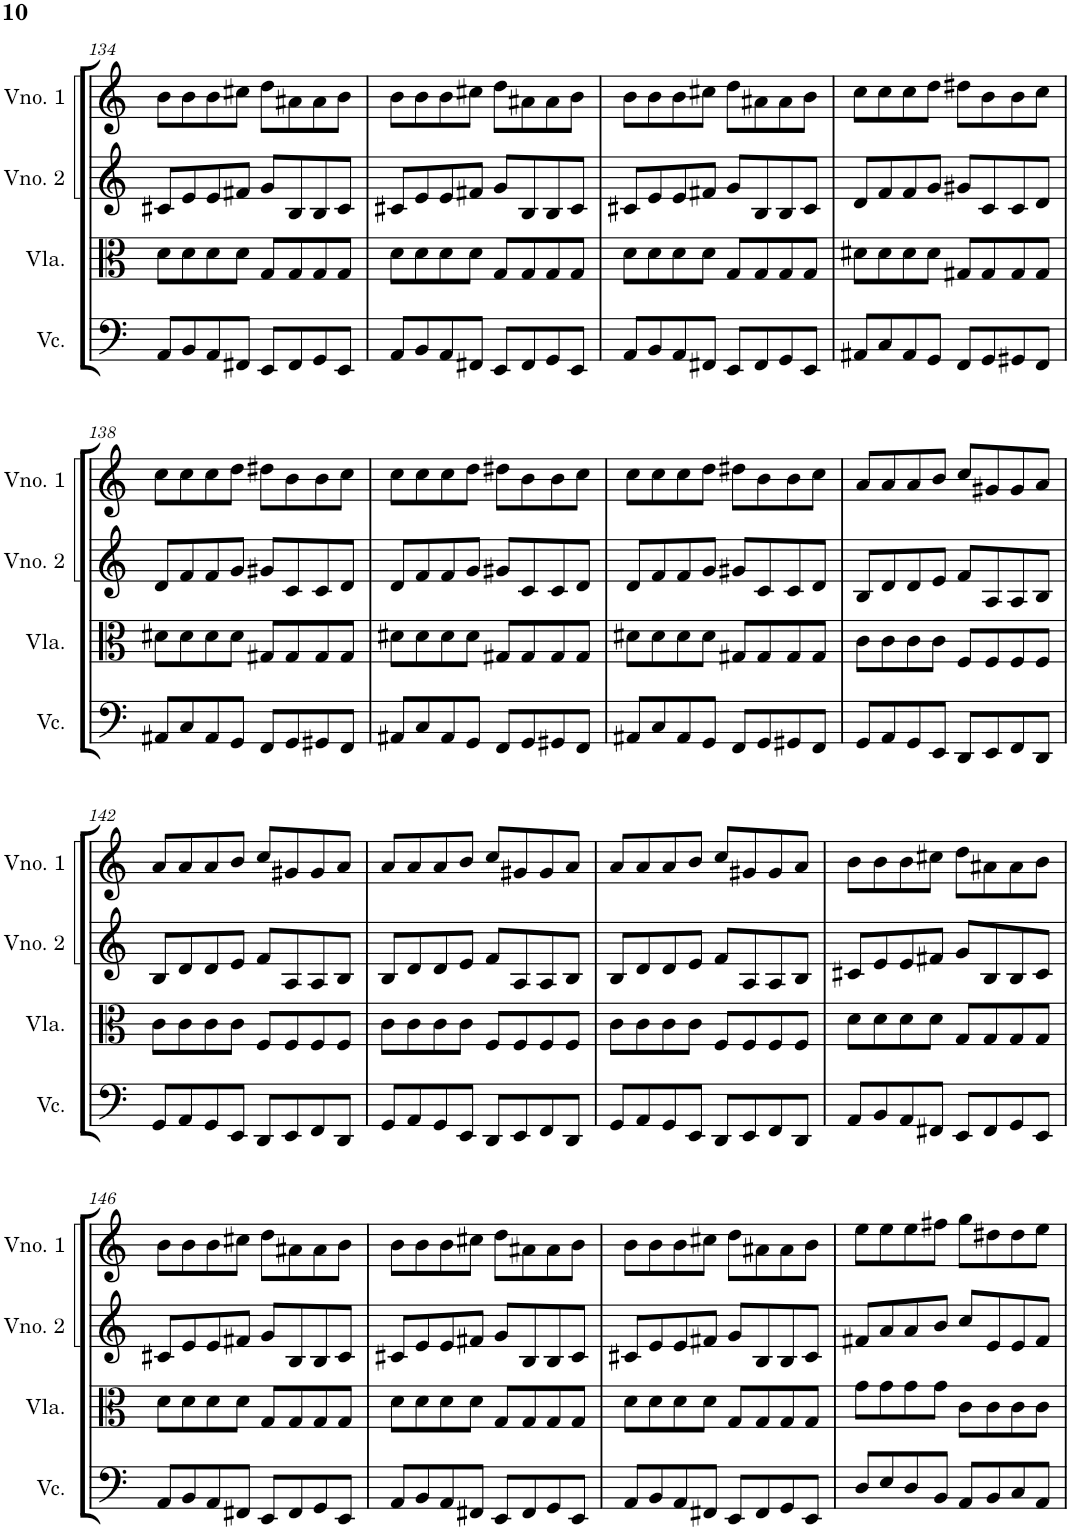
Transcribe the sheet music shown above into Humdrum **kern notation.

**kern	**kern	**kern	**kern
*part4	*part3	*part2	*part1
*staff4	*staff3	*staff2	*staff1
*I"Violoncelo	*I"Viola	*I"Violino 2	*I"Violino 1
*I'Vc.	*I'Vla.	*I'Vno. 2	*I'Vno. 1
!!LO:PB:g=z
*clefF4	*clefC3	*clefG2	*clefG2
*k[]	*k[]	*k[]	*k[]
*M4/4	*M4/4	*M4/4	*M4/4
=134	=134	=134	=134
8AA/L	8d\L	8c#X/L	8b\L
8BB/	8d\	8e/	8b\
8AA/	8d\	8e/	8b\
8FF#X/J	8d\J	8f#X/J	8cc#X\J
8EE/L	8G/L	8g/L	8dd\L
8FF#/	8G/	8B/	8a#X\
8GG/	8G/	8B/	8a#\
8EE/J	8G/J	8c#/J	8b\J
=135	=135	=135	=135
8AA/L	8d\L	8c#X/L	8b\L
8BB/	8d\	8e/	8b\
8AA/	8d\	8e/	8b\
8FF#X/J	8d\J	8f#X/J	8cc#X\J
8EE/L	8G/L	8g/L	8dd\L
8FF#/	8G/	8B/	8a#X\
8GG/	8G/	8B/	8a#\
8EE/J	8G/J	8c#/J	8b\J
=136	=136	=136	=136
8AA/L	8d\L	8c#X/L	8b\L
8BB/	8d\	8e/	8b\
8AA/	8d\	8e/	8b\
8FF#X/J	8d\J	8f#X/J	8cc#X\J
8EE/L	8G/L	8g/L	8dd\L
8FF#/	8G/	8B/	8a#X\
8GG/	8G/	8B/	8a#\
8EE/J	8G/J	8c#/J	8b\J
=137	=137	=137	=137
8AA#X/L	8d#X\L	8d/L	8cc\L
8C/	8d#\	8f/	8cc\
8AA#/	8d#\	8f/	8cc\
8GG/J	8d#\J	8g/J	8dd\J
8FF/L	8G#X/L	8g#X/L	8dd#X\L
8GG/	8G#/	8c/	8b\
8GG#X/	8G#/	8c/	8b\
8FF/J	8G#/J	8d/J	8cc\J
!!LO:LB:g=z
=138	=138	=138	=138
8AA#X/L	8d#X\L	8d/L	8cc\L
8C/	8d#\	8f/	8cc\
8AA#/	8d#\	8f/	8cc\
8GG/J	8d#\J	8g/J	8dd\J
8FF/L	8G#X/L	8g#X/L	8dd#X\L
8GG/	8G#/	8c/	8b\
8GG#X/	8G#/	8c/	8b\
8FF/J	8G#/J	8d/J	8cc\J
=139	=139	=139	=139
8AA#X/L	8d#X\L	8d/L	8cc\L
8C/	8d#\	8f/	8cc\
8AA#/	8d#\	8f/	8cc\
8GG/J	8d#\J	8g/J	8dd\J
8FF/L	8G#X/L	8g#X/L	8dd#X\L
8GG/	8G#/	8c/	8b\
8GG#X/	8G#/	8c/	8b\
8FF/J	8G#/J	8d/J	8cc\J
=140	=140	=140	=140
8AA#X/L	8d#X\L	8d/L	8cc\L
8C/	8d#\	8f/	8cc\
8AA#/	8d#\	8f/	8cc\
8GG/J	8d#\J	8g/J	8dd\J
8FF/L	8G#X/L	8g#X/L	8dd#X\L
8GG/	8G#/	8c/	8b\
8GG#X/	8G#/	8c/	8b\
8FF/J	8G#/J	8d/J	8cc\J
=141	=141	=141	=141
8GG/L	8c\L	8B/L	8a/L
8AA/	8c\	8d/	8a/
8GG/	8c\	8d/	8a/
8EE/J	8c\J	8e/J	8b/J
8DD/L	8F/L	8f/L	8cc/L
8EE/	8F/	8A/	8g#X/
8FF/	8F/	8A/	8g#/
8DD/J	8F/J	8B/J	8a/J
!!LO:LB:g=z
=142	=142	=142	=142
8GG/L	8c\L	8B/L	8a/L
8AA/	8c\	8d/	8a/
8GG/	8c\	8d/	8a/
8EE/J	8c\J	8e/J	8b/J
8DD/L	8F/L	8f/L	8cc/L
8EE/	8F/	8A/	8g#X/
8FF/	8F/	8A/	8g#/
8DD/J	8F/J	8B/J	8a/J
=143	=143	=143	=143
8GG/L	8c\L	8B/L	8a/L
8AA/	8c\	8d/	8a/
8GG/	8c\	8d/	8a/
8EE/J	8c\J	8e/J	8b/J
8DD/L	8F/L	8f/L	8cc/L
8EE/	8F/	8A/	8g#X/
8FF/	8F/	8A/	8g#/
8DD/J	8F/J	8B/J	8a/J
=144	=144	=144	=144
8GG/L	8c\L	8B/L	8a/L
8AA/	8c\	8d/	8a/
8GG/	8c\	8d/	8a/
8EE/J	8c\J	8e/J	8b/J
8DD/L	8F/L	8f/L	8cc/L
8EE/	8F/	8A/	8g#X/
8FF/	8F/	8A/	8g#/
8DD/J	8F/J	8B/J	8a/J
=145	=145	=145	=145
8AA/L	8d\L	8c#X/L	8b\L
8BB/	8d\	8e/	8b\
8AA/	8d\	8e/	8b\
8FF#X/J	8d\J	8f#X/J	8cc#X\J
8EE/L	8G/L	8g/L	8dd\L
8FF#/	8G/	8B/	8a#X\
8GG/	8G/	8B/	8a#\
8EE/J	8G/J	8c#/J	8b\J
!!LO:LB:g=z
=146	=146	=146	=146
8AA/L	8d\L	8c#X/L	8b\L
8BB/	8d\	8e/	8b\
8AA/	8d\	8e/	8b\
8FF#X/J	8d\J	8f#X/J	8cc#X\J
8EE/L	8G/L	8g/L	8dd\L
8FF#/	8G/	8B/	8a#X\
8GG/	8G/	8B/	8a#\
8EE/J	8G/J	8c#/J	8b\J
=147	=147	=147	=147
8AA/L	8d\L	8c#X/L	8b\L
8BB/	8d\	8e/	8b\
8AA/	8d\	8e/	8b\
8FF#X/J	8d\J	8f#X/J	8cc#X\J
8EE/L	8G/L	8g/L	8dd\L
8FF#/	8G/	8B/	8a#X\
8GG/	8G/	8B/	8a#\
8EE/J	8G/J	8c#/J	8b\J
=148	=148	=148	=148
8AA/L	8d\L	8c#X/L	8b\L
8BB/	8d\	8e/	8b\
8AA/	8d\	8e/	8b\
8FF#X/J	8d\J	8f#X/J	8cc#X\J
8EE/L	8G/L	8g/L	8dd\L
8FF#/	8G/	8B/	8a#X\
8GG/	8G/	8B/	8a#\
8EE/J	8G/J	8c#/J	8b\J
=149	=149	=149	=149
8D/L	8g\L	8f#X/L	8ee\L
8E/	8g\	8a/	8ee\
8D/	8g\	8a/	8ee\
8BB/J	8g\J	8b/J	8ff#X\J
8AA/L	8c\L	8cc/L	8gg\L
8BB/	8c\	8e/	8dd#X\
8C/	8c\	8e/	8dd#\
8AA/J	8c\J	8f#/J	8ee\J
=	=	=	=
*-	*-	*-	*-
